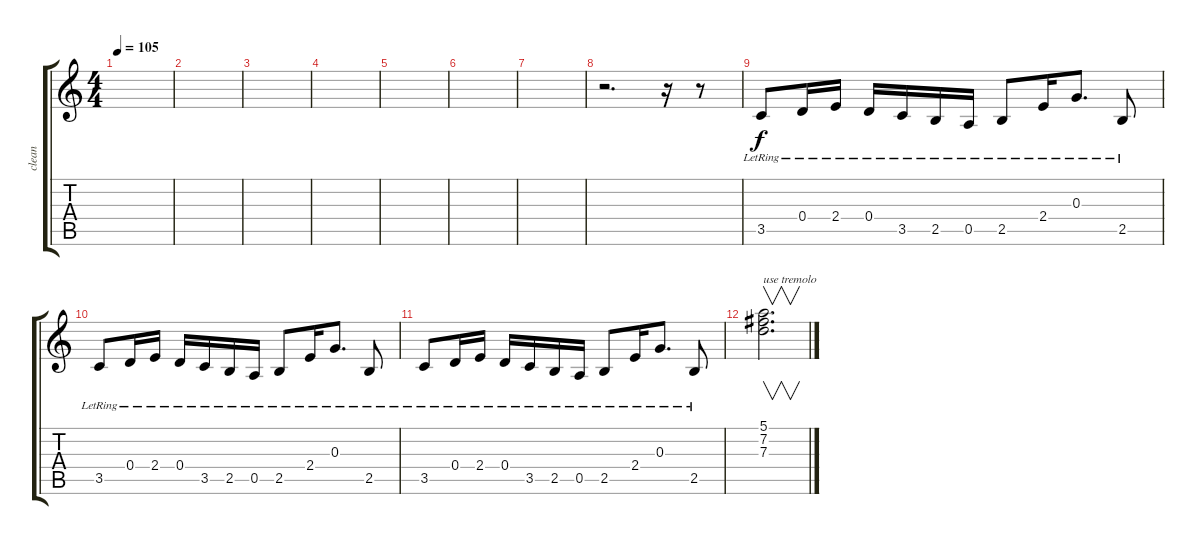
\track ("clean" "clean") {instrument electricguitarclean}
\staff {score tabs}
\tuning (E4 B3 G3 D3 A2 E2) {hide}
\ts (4 4)
\tempo 105
\clef g2
\ks c
|
|
|
|
|
|
|
r.2{d} r.16 r.8 |
3.5{lr}.8 0.4{lr}.16 2.4{lr}.16 0.4{lr}.16 3.5{lr}.16 2.5{lr}.16 0.5{lr}.16 2.5{lr}.8 2.4{lr}.16 0.3{lr}.8{d} 2.5{lr}.8 |
3.5{lr}.8 0.4{lr}.16 2.4{lr}.16 0.4{lr}.16 3.5{lr}.16 2.5{lr}.16 0.5{lr}.16 2.5{lr}.8 2.4{lr}.16 0.3{lr}.8{d} 2.5{lr}.8 |
3.5{lr}.8 0.4{lr}.16 2.4{lr}.16 0.4{lr}.16 3.5{lr}.16 2.5{lr}.16 0.5{lr}.16 2.5{lr}.8 2.4{lr}.16 0.3{lr}.8{d} 2.5{lr}.8 |
(5.1 7.2 7.3).2{v d txt "use tremolo"}
